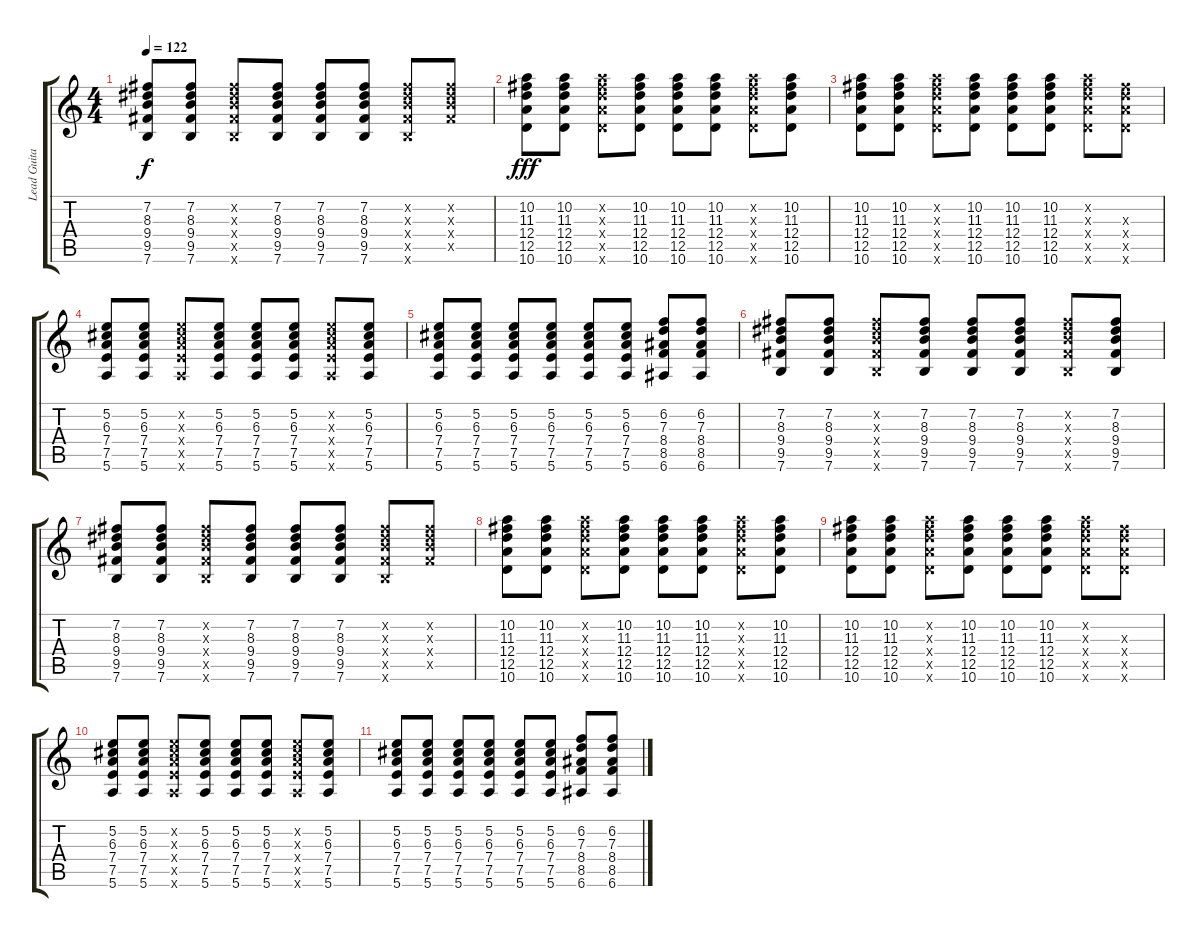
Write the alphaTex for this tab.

\track ("Lead Guitar" "Lead Guita") {instrument electricguitarclean}
\staff {score tabs}
\tuning (E4 B3 G3 D3 A2 E2) {hide}
\ts (4 4)
\tempo 122
\clef g2
\ks c
(7.2 8.3 9.4 9.5 7.6).8{dy f} (7.2 8.3 9.4 9.5 7.6).8 (7.2{x} 8.3{x} 9.4{x} 9.5{x} 7.6{x}).8 (7.2 8.3 9.4 9.5 7.6).8 (7.2 8.3 9.4 9.5 7.6).8 (7.2 8.3 9.4 9.5 7.6).8 (7.2{x} 8.3{x} 9.4{x} 9.5{x} 7.6{x}).8 (7.2{x} 8.3{x} 9.4{x} 9.5{x}).8 |
(10.2 11.3 12.4 12.5 10.6).8{dy fff} (10.2 11.3 12.4 12.5 10.6).8 (10.2{x} 11.3{x} 12.4{x} 12.5{x} 10.6{x}).8 (10.2 11.3 12.4 12.5 10.6).8 (10.2 11.3 12.4 12.5 10.6).8 (10.2 11.3 12.4 12.5 10.6).8 (10.2{x} 11.3{x} 12.4{x} 12.5{x} 10.6{x}).8 (10.2 11.3 12.4 12.5 10.6).8 |
(10.2 11.3 12.4 12.5 10.6).8 (10.2 11.3 12.4 12.5 10.6).8 (10.2{x} 11.3{x} 12.4{x} 12.5{x} 10.6{x}).8 (10.2 11.3 12.4 12.5 10.6).8 (10.2 11.3 12.4 12.5 10.6).8 (10.2 11.3 12.4 12.5 10.6).8 (10.2{x} 11.3{x} 12.4{x} 12.5{x} 10.6{x}).8 (11.3{x} 12.4{x} 12.5{x} 10.6{x}).8 |
(5.2 6.3 7.4 7.5 5.6).8 (5.2 6.3 7.4 7.5 5.6).8 (5.2{x} 6.3{x} 7.4{x} 7.5{x} 5.6{x}).8 (5.2 6.3 7.4 7.5 5.6).8 (5.2 6.3 7.4 7.5 5.6).8 (5.2 6.3 7.4 7.5 5.6).8 (5.2{x} 6.3{x} 7.4{x} 7.5{x} 5.6{x}).8 (5.2 6.3 7.4 7.5 5.6).8 |
(5.2 6.3 7.4 7.5 5.6).8 (5.2 6.3 7.4 7.5 5.6).8 (5.2 6.3 7.4 7.5 5.6).8 (5.2 6.3 7.4 7.5 5.6).8 (5.2 6.3 7.4 7.5 5.6).8 (5.2 6.3 7.4 7.5 5.6).8 (6.2 7.3 8.4 8.5 6.6).8 (6.2 7.3 8.4 8.5 6.6).8 |
(7.2 8.3 9.4 9.5 7.6).8 (7.2 8.3 9.4 9.5 7.6).8 (7.2{x} 8.3{x} 9.4{x} 9.5{x} 7.6{x}).8 (7.2 8.3 9.4 9.5 7.6).8 (7.2 8.3 9.4 9.5 7.6).8 (7.2 8.3 9.4 9.5 7.6).8 (7.2{x} 8.3{x} 9.4{x} 9.5{x} 7.6{x}).8 (7.2 8.3 9.4 9.5 7.6).8 |
(7.2 8.3 9.4 9.5 7.6).8 (7.2 8.3 9.4 9.5 7.6).8 (7.2{x} 8.3{x} 9.4{x} 9.5{x} 7.6{x}).8 (7.2 8.3 9.4 9.5 7.6).8 (7.2 8.3 9.4 9.5 7.6).8 (7.2 8.3 9.4 9.5 7.6).8 (7.2{x} 8.3{x} 9.4{x} 9.5{x} 7.6{x}).8 (7.2{x} 8.3{x} 9.4{x} 9.5{x}).8 |
(10.2 11.3 12.4 12.5 10.6).8 (10.2 11.3 12.4 12.5 10.6).8 (10.2{x} 11.3{x} 12.4{x} 12.5{x} 10.6{x}).8 (10.2 11.3 12.4 12.5 10.6).8 (10.2 11.3 12.4 12.5 10.6).8 (10.2 11.3 12.4 12.5 10.6).8 (10.2{x} 11.3{x} 12.4{x} 12.5{x} 10.6{x}).8 (10.2 11.3 12.4 12.5 10.6).8 |
(10.2 11.3 12.4 12.5 10.6).8 (10.2 11.3 12.4 12.5 10.6).8 (10.2{x} 11.3{x} 12.4{x} 12.5{x} 10.6{x}).8 (10.2 11.3 12.4 12.5 10.6).8 (10.2 11.3 12.4 12.5 10.6).8 (10.2 11.3 12.4 12.5 10.6).8 (10.2{x} 11.3{x} 12.4{x} 12.5{x} 10.6{x}).8 (11.3{x} 12.4{x} 12.5{x} 10.6{x}).8 |
(5.2 6.3 7.4 7.5 5.6).8 (5.2 6.3 7.4 7.5 5.6).8 (5.2{x} 6.3{x} 7.4{x} 7.5{x} 5.6{x}).8 (5.2 6.3 7.4 7.5 5.6).8 (5.2 6.3 7.4 7.5 5.6).8 (5.2 6.3 7.4 7.5 5.6).8 (5.2{x} 6.3{x} 7.4{x} 7.5{x} 5.6{x}).8 (5.2 6.3 7.4 7.5 5.6).8 |
(5.2 6.3 7.4 7.5 5.6).8 (5.2 6.3 7.4 7.5 5.6).8 (5.2 6.3 7.4 7.5 5.6).8 (5.2 6.3 7.4 7.5 5.6).8 (5.2 6.3 7.4 7.5 5.6).8 (5.2 6.3 7.4 7.5 5.6).8 (6.2 7.3 8.4 8.5 6.6).8 (6.2 7.3 8.4 8.5 6.6).8
